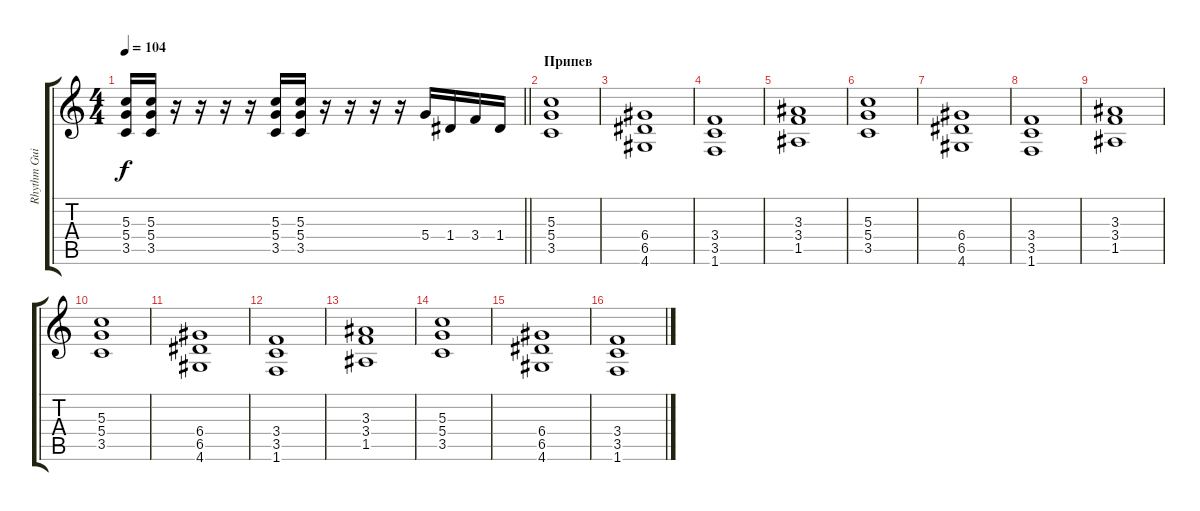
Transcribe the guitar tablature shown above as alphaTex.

\track ("Rhythm Guitar 2" "Rhythm Gui") {instrument overdrivenguitar}
\staff {score tabs}
\tuning (E4 B3 G3 D3 A2 E2) {hide}
\ts (4 4)
\tempo 104
\clef g2
\barLineRight lightlight
\ks c
(5.3 5.4 3.5).16{dy f} (5.3 5.4 3.5).16 r.16 r.16 r.16 r.16 (5.3 5.4 3.5).16 (5.3 5.4 3.5).16 r.16 r.16 r.16 r.16 5.4.16 1.4.16 3.4.16 1.4.16 |
\section ("" "Припев")
(5.3 5.4 3.5).1 |
(6.4 6.5 4.6).1 |
(3.4 3.5 1.6).1 |
(3.3 3.4 1.5).1 |
(5.3 5.4 3.5).1 |
(6.4 6.5 4.6).1 |
(3.4 3.5 1.6).1 |
(3.3 3.4 1.5).1 |
(5.3 5.4 3.5).1 |
(6.4 6.5 4.6).1 |
(3.4 3.5 1.6).1 |
(3.3 3.4 1.5).1 |
(5.3 5.4 3.5).1 |
(6.4 6.5 4.6).1 |
(3.4 3.5 1.6).1
